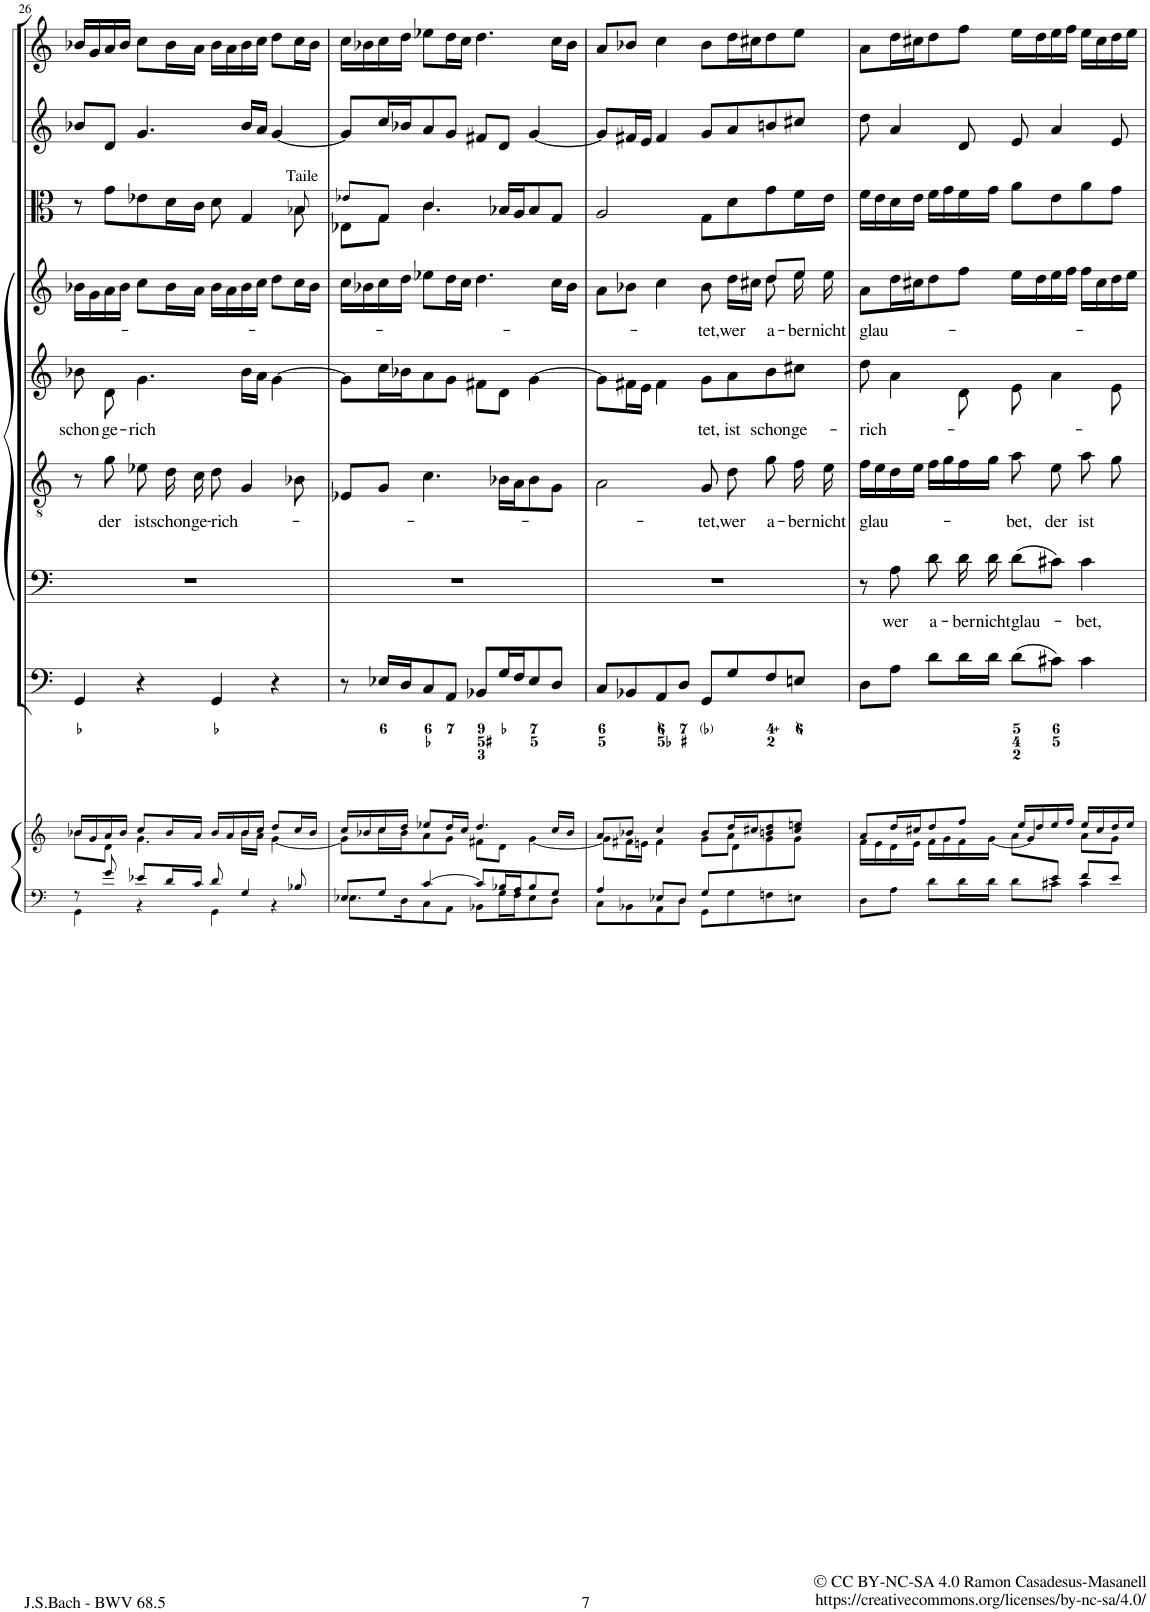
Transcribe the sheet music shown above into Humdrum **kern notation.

**kern	**kern	**kern	**kern	**text	**kern	**text	**kern	**text	**kern	**text	**kern	**kern	**kern
*part9	*part9	*part8	*part7	*part7	*part6	*part6	*part5	*part5	*part4	*part4	*part3	*part2	*part1
*staff10	*staff9	*staff8	*staff7	*staff7	*staff6	*staff6	*staff5	*staff5	*staff4	*staff4	*staff3	*staff2	*staff1
*I"Piano reduction	*	*I"Continuo	*I"Basso. Trombone III. col Basso.	*	*I"Tenore. Trombone II. col Tenore.	*	*I"Alto	*	*I"Soprano	*	*I"Taille Viola	*I"Oboe II. Violino II.	*I"Oboe I. Violino I.
*I'Pno	*	*	*	*	*	*	*	*	*	*	*	*I'Ob	*I'Ob
!!LO:PB:g=z
*clefF4	*clefG2	*clefF4	*clefF4	*	*clefGv2	*	*clefG2	*	*clefG2	*	*clefC3	*clefG2	*clefG2
*k[]	*k[]	*k[]	*k[]	*	*k[]	*	*k[]	*	*k[]	*	*k[]	*k[]	*k[]
*M4/4	*M4/4	*M4/4	*M4/4	*	*M4/4	*	*M4/4	*	*M4/4	*	*M4/4	*M4/4	*M4/4
*met(c)	*met(c)	*met(c)	*met(c)	*	*met(c)	*	*met(c)	*	*met(c)	*	*met(c)	*met(c)	*met(c)
=26	=26	=26	=26	=26	=26	=26	=26	=26	=26	=26	=26	=26	=26
*^	*^	*	*	*	*	*	*	*	*	*	*	*	*
!	!	!	!	!	!	!	!	!	!	!LO:LY:b	!	!	!	!	!
*	*	*	*	*	*	*	*	*	*	*	*	*	*^	*	*
8r	4GG\	16b-X/LL	8b-\L	4GG/	1r	.	8r	.	8b-X\	schon	16b-X\LL	.	8r	8ryy	8b-X/L	16b-X/LL
.	.	16g/	.	.	.	.	.	.	.	.	16g\	.	.	.	.	16g/
!	!	!	!	!	!	!	!	!LO:LY:b	!	!LO:LY:b	!	!	!	!	!	!
8g/	.	16a/	8d\J	.	.	.	8g\	der	8d\	ge-	16a\	.	8g\L	8ryy	8d/J	16a/
.	.	16b-/JJ	.	.	.	.	.	.	.	.	16b-\JJ	.	.	.	.	16b-/JJ
!	!	!	!	!	!	!	!	!LO:LY:b	!	!LO:LY:b	!	!	!	!	!	!
8e-X/L	4r	8cc/L	4.g\	4r	.	.	8e-X\	ist	4.g\	-rich	8cc\L	.	8e-X\	4ryy	4.g/	8cc\L
!	!	!	!	!	!	!	!	!LO:LY:b	!	!	!	!	!	!	!	!
16d/L	.	16b-/L	.	.	.	.	16d\	schon	.	.	16b-\L	.	16d\L	.	.	16b-\L
!	!	!	!	!	!	!	!	!LO:LY:b	!	!	!	!	!	!	!	!
16c/JJ	.	16a/JJ	.	.	.	.	16c\	ge-	.	.	16a\JJ	.	16c\JJ	.	.	16a\JJ
!	!	!	!	!	!	!	!	!LO:LY:b	!	!	!	!	!	!	!	!
8d/	4GG\	16b-/LL	.	4GG/	.	.	8d\	-rich-	.	.	16b-\LL	.	8d\	4ryy	.	16b-\LL
.	.	16a/	.	.	.	.	.	.	.	.	16a\	.	.	.	.	16a\
4G/	.	16b-/	16b-\LL	.	.	.	4G/	.	16b-\LL	.	16b-\	.	4G/	.	16b-/LL	16b-\
.	.	16cc/JJ	16a\JJ	.	.	.	.	.	16a\JJ	.	16cc\JJ	.	.	.	16a/JJ	16cc\JJ
.	4r	8dd/L	[4g\	4r	.	.	.	.	[4g\	.	8dd\L	.	.	8ryy	[4g/	8dd\L
!	!	!	!	!	!	!	!	!	!	!	!	!	!LO:TX:a:t=Taile	!	!	!
8B-X/	.	16cc/L	.	.	.	.	8B-X\	.	.	.	16cc\L	.	8B-X!/	8B-\	.	16cc\L
.	.	16b-/JJ	.	.	.	.	.	.	.	.	16b-\JJ	.	.	.	.	16b-\JJ
=27	=27	=27	=27	=27	=27	=27	=27	=27	=27	=27	=27	=27	=27	=27	=27	=27
8E-X/L	8.E-\L	16cc/LL	8g\L]	8r	1r	.	8E-X/L	.	8g\L]	.	16cc\LL	.	8e-X!/L	8E-X\L	8g/L]	16cc\LL
.	.	16b-X/	.	.	.	.	.	.	.	.	16b-X\	.	.	.	.	16b-X\
8G/J	.	16cc/	16cc\L	16E-X/LL	.	.	8G/J	.	16cc\L	.	16cc\	.	8G!/J	8G\J	16cc/L	16cc\
.	16D\K	16dd/JJ	16b-\J	16D/J	.	.	.	.	16b-X\J	.	16dd\JJ	.	.	.	16b-X/J	16dd\JJ
[4c/	8C\	8ee-X/L	8a\	8C/	.	.	4.c\	.	8a\	.	8ee-X\L	.	4.c!/	4.c\	8a/	8ee-X\L
.	8AA\J	16dd/L	8g\J	8AA/J	.	.	.	.	8g\J	.	16dd\L	.	.	.	8g/J	16dd\L
.	.	16cc/JJ	.	.	.	.	.	.	.	.	16cc\JJ	.	.	.	.	16cc\JJ
8c/L]	8BB-X\L	4.dd/	8f#X\L	8BB-X/L	.	.	.	.	8f#X\L	.	4.dd\	.	.	.	8f#X/L	4.dd\
16B-X/L	16G\L	.	8d\J	16G/L	.	.	16B-X\LL	.	8d\J	.	.	.	16B-X/LL	8ryy	8d/J	.
16A/J	16F\J	.	.	16F/J	.	.	16A\J	.	.	.	.	.	16A/J	.	.	.
8B-/	8E-\	.	[4g\	8E-/	.	.	8B-\	.	[4g\	.	.	.	8B-/	4ryy	[4g/	.
8G/J	8D\J	16cc/LL	.	8D/J	.	.	8G\J	.	.	.	16cc\LL	.	8G/J	.	.	16cc\LL
.	.	16b-/JJ	.	.	.	.	.	.	.	.	16b-\JJ	.	.	.	.	16b-\JJ
*	*	*	*	*	*	*	*	*	*	*	*	*	*v	*v	*	*
=28	=28	=28	=28	=28	=28	=28	=28	=28	=28	=28	=28	=28	=28	=28	=28
*	*	*	*^	*	*	*	*	*	*	*	*^	*	*	*	*
4A/	8C\L	8a/L	8g\L]	8ryy	8C/L	1r	.	2A\	.	8g\L]	.	8a\L	4ryy	.	2A/	8g/L]	8a/L
*	*	*	*v	*v	*	*	*	*	*	*	*	*	*	*	*	*	*
.	8BB-X\	8b-X/J	16f#X\L	8BB-X/	.	.	.	.	16f#X\L	.	8b-X\J	.	.	.	16f#X/L	8b-X/J
.	.	.	16en\JJ	.	.	.	.	.	16e\JJ	.	.	.	.	.	16e/JJ	.
8E-X/L	8AA\	4cc/	4f#\	8AA/	.	.	.	.	4f#\	.	4cc\	4ryy	.	.	4f#/	4cc\
8D/J	8D\J	.	.	8D/J	.	.	.	.	.	.	.	.	.	.	.	.
!	!	!	!	!	!	!	!	!LO:LY:b	!	!LO:LY:b	!	!	!LO:LY:b	!	!	!
8G/L	8GG\L	8b-/L	8g\L	8GG/L	.	.	8G/	-tet,	8g\L	tet,	8b-\	4ryy	tet,	8G\L	8g/L	8b-\L
*	*	*	*^	*	*	*	*	*	*	*	*	*	*	*	*	*
!	!	!	!	!	!	!	!	!	!LO:LY:b	!	!LO:LY:b	!	!	!LO:LY:b	!	!	!
4.ryy	8G\	16dd/L	8a\J	8d\	8G/	.	.	8d\	wer	8a\	ist	16dd\LL	.	wer	8d\	8a/	16dd\L
.	.	16cc#X/J	.	.	.	.	.	.	.	.	.	16cc#X\JJ	.	.	.	.	16cc#X\J
!	!	!	!	!	!	!	!	!	!LO:LY:b	!	!LO:LY:b	!	!	!LO:LY:b	!	!	!
.	8Fn\	8bn/ 8dd/	4ryy	8g\	8F/	.	.	8g\	a-	8b\	schon	8dd!/L	8dd\	a-	8g\	8bn/	8dd\
!	!	!	!	!	!	!	!	!	!LO:LY:b	!	!LO:LY:b	!	!	!LO:LY:b	!	!	!
.	8En\J	8cc#/ 8een/J	.	8g\J	8En/J	.	.	16f\	-ber	8cc#X\J	ge-	8ee!/J	16ee\	-ber	16f\L	8cc#X/J	8ee\J
!	!	!	!	!	!	!	!	!	!LO:LY:b	!	!	!	!	!LO:LY:b	!	!	!
.	.	.	.	.	.	.	.	16e\	nicht	.	.	.	16ee\	nicht	16e\JJ	.	.
=29	=29	=29	=29	=29	=29	=29	=29	=29	=29	=29	=29	=29	=29	=29	=29	=29	=29
!	!	!	!	!	!	!	!	!	!LO:LY:b	!	!LO:LY:b	!	!	!LO:LY:b	!	!	!
*	*	*	*	*	*	*	*	*	*	*	*	*v	*v	*	*	*	*
2ryy	8D\L	8a/L	16f\LL	2ryy	8D\L	8r	.	16f\LL	glau-	8dd\	-rich-	8a\L	glau-	16f\LL	8dd\	8a\L
.	.	.	16e\	.	.	.	.	16e\	.	.	.	.	.	16e\	.	.
!	!	!	!	!	!	!	!LO:LY:b	!	!	!	!	!	!	!	!	!
.	8A\J	16dd/L	16d\	.	8A\J	8A\	wer	16d\	.	4a\	.	16dd\L	.	16d\	4a/	16dd\L
.	.	16cc#X/J	16e\JJ	.	.	.	.	16e\JJ	.	.	.	16cc#X\J	.	16e\JJ	.	16cc#X\J
!	!	!	!	!	!	!	!LO:LY:b	!	!	!	!	!	!	!	!	!
.	8d\L	8dd/	16f\LL	.	8d\L	8d\	a-	16f\LL	.	.	.	8dd\	.	16f\LL	.	8dd\
.	.	.	16g\	.	.	.	.	16g\	.	.	.	.	.	16g\	.	.
!	!	!	!	!	!	!	!LO:LY:b	!	!	!	!	!	!	!	!	!
.	16d\L	8ff/J	16f\	.	16d\L	16d\	-ber	16f\	.	8d\	.	8ff\J	.	16f\	8d/	8ff\J
!	!	!	!	!	!	!	!LO:LY:b	!	!	!	!	!	!	!	!	!
.	16d\JJ	.	[16g\JJ	.	16d\JJ	16d\	nicht	16g\JJ	.	.	.	.	.	16g\JJ	.	.
!	!	!	!	!	!	!	!LO:LY:b	!	!LO:LY:b	!	!	!	!	!	!	!
8ryy	8d\L	16ee/LL	4g/]	8a\L	(8d\L	(8d\L	glau-	8a\	-bet,	8e\	.	16ee\LL	.	8a\L	8e/	16ee\LL
.	.	16dd/	.	.	.	.	.	.	.	.	.	16dd\	.	.	.	16dd\
!	!	!	!	!	!	!	!	!	!LO:LY:b	!	!	!	!	!	!	!
8e/J	8c#X\J	16ee/	.	4.ryy	8c#X\J)	8c#X\J)	.	8e\	der	4a\	.	16ee\	.	8e\	4a/	16ee\
.	.	16ff/JJ	.	.	.	.	.	.	.	.	.	16ff\JJ	.	.	.	16ff\JJ
!	!	!	!	!	!	!	!LO:LY:b	!	!LO:LY:b	!	!	!	!	!	!	!
8f/L	4c#\	16ee/LL	8a\L	.	4c#\	4c#\	-bet,	8a\	ist	.	.	16ff\LL	.	8a\	.	16ee\LL
.	.	16cc#/	.	.	.	.	.	.	.	.	.	16cc#\	.	.	.	16cc#\
8e/J	.	16dd/	8g\J	.	.	.	.	8g\	.	8e\	.	16dd\	.	8g\J	8e/	16dd\
.	.	16ee/JJ	.	.	.	.	.	.	.	.	.	16ee\JJ	.	.	.	16ee\JJ
*v	*v	*	*	*	*	*	*	*	*	*	*	*	*	*	*	*
*	*v	*v	*v	*	*	*	*	*	*	*	*	*	*	*	*
=	=	=	=	=	=	=	=	=	=	=	=	=	=
*-	*-	*-	*-	*-	*-	*-	*-	*-	*-	*-	*-	*-	*-
